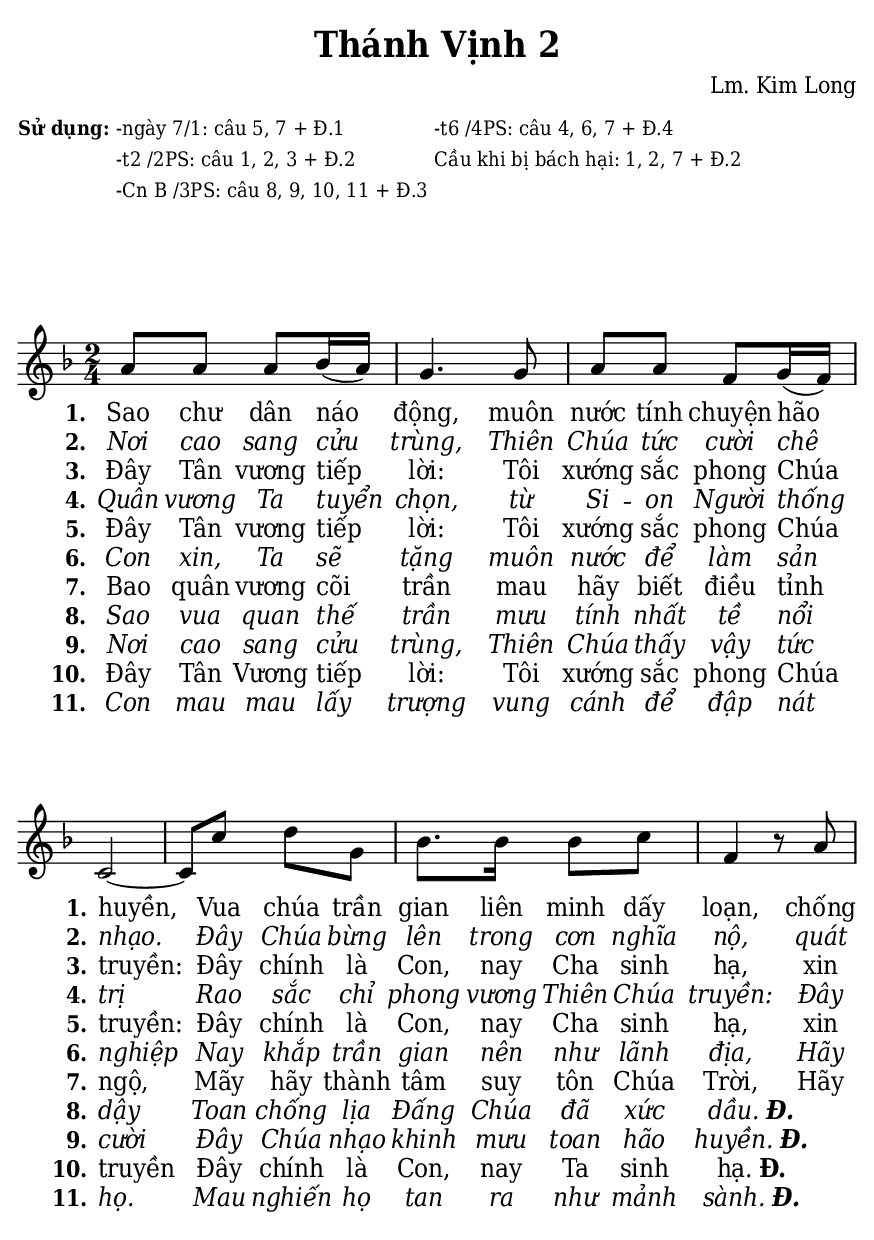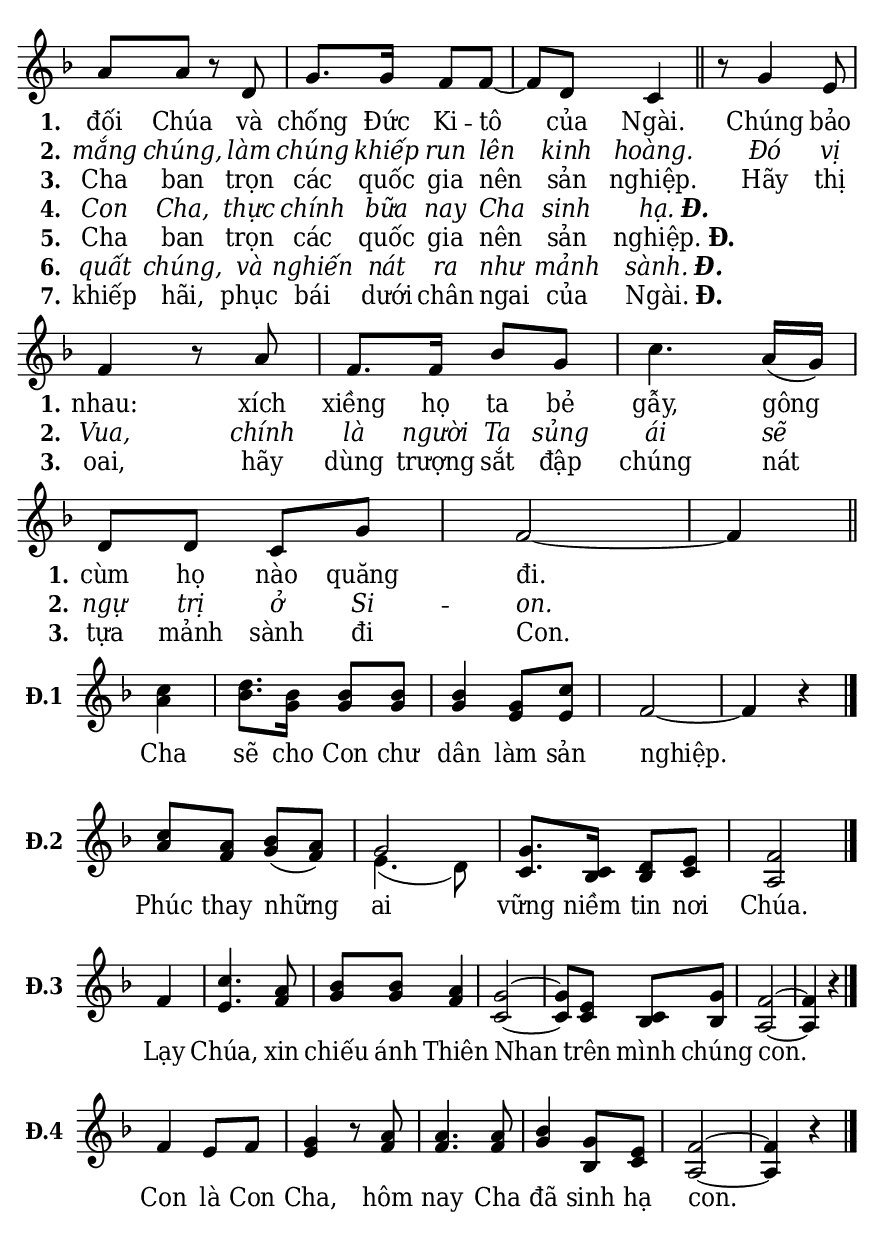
% Cài đặt chung
\version "2.22.1"
\include "english.ly"

\header {
  title = "Thánh Vịnh 2"
  composer = "Lm. Kim Long"
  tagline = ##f
}

% mã nguồn cho những chức năng chưa hỗ trợ trong phiên bản lilypond hiện tại
% cung cấp bởi cộng đồng lilypond khi gửi email đến lilypond-user@gnu.org
% in số phiên khúc trên mỗi dòng
#(define (add-grob-definition grob-name grob-entry)
     (set! all-grob-descriptions
           (cons ((@@ (lily) completize-grob-entry)
                  (cons grob-name grob-entry))
                 all-grob-descriptions)))

#(add-grob-definition
    'StanzaNumberSpanner
    `((direction . ,LEFT)
      (font-series . bold)
      (padding . 1.0)
      (side-axis . ,X)
      (stencil . ,ly:text-interface::print)
      (X-offset . ,ly:side-position-interface::x-aligned-side)
      (Y-extent . ,grob::always-Y-extent-from-stencil)
      (meta . ((class . Spanner)
               (interfaces . (font-interface
                              side-position-interface
                              stanza-number-interface
                              text-interface))))))

\layout {
    \context {
      \Global
      \grobdescriptions #all-grob-descriptions
    }
    \context {
      \Score
      \remove Stanza_number_align_engraver
      \consists
        #(lambda (context)
           (let ((texts '())
                 (syllables '()))
             (make-engraver
              (acknowledgers
               ((stanza-number-interface engraver grob source-engraver)
                  (set! texts (cons grob texts)))
               ((lyric-syllable-interface engraver grob source-engraver)
                  (set! syllables (cons grob syllables))))
              ((stop-translation-timestep engraver)
                 (for-each
                  (lambda (text)
                    (for-each
                     (lambda (syllable)
                       (ly:pointer-group-interface::add-grob
                        text
                        'side-support-elements
                        syllable))
                     syllables))
                  texts)
                 (set! syllables '())))))
    }
    \context {
      \Lyrics
      \remove Stanza_number_engraver
      \consists
        #(lambda (context)
           (let ((text #f)
                 (last-stanza #f))
             (make-engraver
              ((process-music engraver)
                 (let ((stanza (ly:context-property context 'stanza #f)))
                   (if (and stanza (not (equal? stanza last-stanza)))
                       (let ((column (ly:context-property context
'currentCommandColumn)))
                         (set! last-stanza stanza)
                         (if text
                             (ly:spanner-set-bound! text RIGHT column))
                         (set! text (ly:engraver-make-grob engraver
'StanzaNumberSpanner '()))
                         (ly:grob-set-property! text 'text stanza)
                         (ly:spanner-set-bound! text LEFT column)))))
              ((finalize engraver)
                 (if text
                     (let ((column (ly:context-property context
'currentCommandColumn)))
                       (ly:spanner-set-bound! text RIGHT column)))))))
      \override StanzaNumberSpanner.horizon-padding = 10000
    }
}

stanzaReminderOff =
  \temporary \override StanzaNumberSpanner.after-line-breaking =
     #(lambda (grob)
        ;; Can be replaced with (not (first-broken-spanner? grob)) in 2.23.
        (if (let ((siblings (ly:spanner-broken-into (ly:grob-original grob))))
              (and (pair? siblings)
                   (not (eq? grob (car siblings)))))
            (ly:grob-suicide! grob)))

stanzaReminderOn = \undo \stanzaReminderOff
% kết thúc mã nguồn

% Nhạc
nhacPhanMot = \relative c'' {
  \key f \major
  \time 2/4
  a8 a a bf16 (a) |
  g4. g8 |
  a a f g16 (f) |
  c2 ~ |
  c8 c' d g, |
  bf8. bf16 bf8 c |
  f,4 r8 a |
  a a r d, |
  g8. g16 f8 f ~ |
  f d c4 \bar "||"
  r8 g'4 e8 | \break
  f4 r8 a |
  f8. f16 bf8 g |
  c4. a16 (g) |
  d8 d c g' |
  f2 ~ |
  f4 \bar "||"
}

nhacPhanHai = \relative c'' {
  \key f \major
  \time 2/4
  \partial 4
  <<
    {
      c4 |
      d8. bf16 bf8 bf |
      bf4 g8 c |
    }
    {
      a4 |
      bf8. g16 g8 g |
      g4 e8 e |
    }
  >>
  f2 ~ |
  f4 r \bar "|."
}

nhacPhanBa = \relative c'' {
  \key f \major
  \time 2/4
  <<
    {
      c8 a bf (a)
    }
    {
      a8 f g (f)
    }
  >>
  <<
    {
      \voiceOne
      g2
    }
    \new Voice = "splitpart" {
      \voiceTwo
      e4. (d8)
    }
  >>
  \oneVoice
  <<
    {
      g8. c,16 d8 e |
      f2 \bar "|."
    }
    {
      c8. bf16 bf8 c |
      a2
    }
  >>
}

nhacPhanBon = \relative c' {
  \key f \major
  \time 2/4
  \partial 4 f4 |
  <<
    {
      c'4. a8 |
      bf bf a4 |
      g2 ~ |
      g8 e c g' |
      f2 ~ |
      f4 r \bar "|."
    }
    {
      e4. f8 |
      g g f4 |
      c2 ~ |
      c8 c bf bf |
      a2 ~ |
      a4 r
    }
  >>
}

nhacPhanNam = \relative c' {
  \key f \major
  \time 2/4
  f4 e8 f |
  <<
    {
      g4 r8 a |
      a4. a8 |
      bf4 g8 e |
      f2 ~ |
      f4 r \bar "|."
    }
    {
      e4 r8 f |
      f4. f8 |
      g4 bf,8 c |
      a2 ~ |
      a4 r
    }
  >>
}

% Lời
loiPhanMot = \lyricmode {
  <<
    {
      \set stanza = "1."
      Sao chư dân náo động, muôn nước tính chuyện hão huyền,
      Vua chúa trần gian liên minh dấy loạn,
      chống đối Chúa và chống Đức Ki -- tô của Ngài.
      Chúng bảo nhau:
      xích xiềng họ ta bẻ gẫy,
      gông cùm họ nào quăng đi.
	    \tweak extra-offset #'(2 . 0)
      \markup { "đạt." \bold "Đ." }
    }
    \new Lyrics {
	    \set associatedVoice = "beSop"
	    \set stanza = "2."
      \override Lyrics.LyricText.font-shape = #'italic
	    Nơi cao sang cửu trùng, Thiên Chúa tức cười chê nhạo.
	    Đây Chúa bừng lên trong cơn nghĩa nộ,
	    quát mắng chúng, làm chúng khiếp run lên kinh hoàng.
	    Đó vị Vua, chính là người Ta sủng ái
	    sẽ ngự trị ở Si -- on.
	    \tweak extra-offset #'(2 . 0)
      \markup { "đạt." \bold "Đ." }
    }
    \new Lyrics {
	    \set associatedVoice = "beSop"
	    \set stanza = "3."
	    Đây Tân vương tiếp lời: Tôi xướng sắc phong Chúa truyền:
	    Đây chính là Con, nay Cha sinh hạ,
	    xin Cha ban trọn các quốc gia nên sản nghiệp.
	    Hãy thị oai, hãy dùng trượng sắt
	    đập chúng nát tựa mảnh sành đi Con.
	    \tweak extra-offset #'(2 . 0)
      \markup { "đạt." \bold "Đ." }
    }
    \new Lyrics {
	    \set associatedVoice = "beSop"
	    \set stanza = "4."
      \override Lyrics.LyricText.font-shape = #'italic
	    Quân vương Ta tuyển chọn, từ Si -- on Người thống trị
	    Rao sắc chỉ phong vương Thiên Chúa truyền:
	    Đây Con Cha, thực chính bữa nay Cha sinh
	    \tweak extra-offset #'(2 . 0)
      \markup { "hạ." \bold "Đ." }
    }
    \new Lyrics {
	    \set associatedVoice = "beSop"
	    \set stanza = "5."
	    Đây Tân vương tiếp lời: Tôi xướng sắc phong Chúa truyền:
	    Đây chính là Con, nay Cha sinh hạ,
	    xin Cha ban trọn các quốc gia nên sản
	    \tweak extra-offset #'(2 . 0)
      \markup { "nghiệp." \bold "Đ." }
    }
    \new Lyrics {
	    \set associatedVoice = "beSop"
	    \set stanza = "6."
      \override Lyrics.LyricText.font-shape = #'italic
	    Con xin, Ta sẽ tặng muôn nước để làm sản nghiệp
	    Nay khắp trần gian nên như lãnh địa,
	    Hãy quất chúng, và nghiến nát ra như mảnh
	    \tweak extra-offset #'(2 . 0)
      \markup { "sành." \bold "Đ." }
    }
    \new Lyrics {
	    \set associatedVoice = "beSop"
	    \set stanza = "7."
	    Bao quân vương cõi trần mau hãy biết điều tỉnh ngộ,
	    Mãy hãy thành tâm suy tôn Chúa Trời,
	    Hãy khiếp hãi, phục bái dưới chân ngai của
	    \tweak extra-offset #'(2 . 0)
      \markup { "Ngài." \bold "Đ." }
    }
    \new Lyrics {
	    \set associatedVoice = "beSop"
	    \set stanza = "8."
      \override Lyrics.LyricText.font-shape = #'italic
	    Sao vua quan thế trần mưu tính nhất tề nổi dậy
	    Toan chống lịa Đấng Chúa đã xức
	    \tweak extra-offset #'(2 . 0)
      \markup { "dầu." \bold "Đ." }
    }
    \new Lyrics {
	    \set associatedVoice = "beSop"
	    \set stanza = "9."
      \override Lyrics.LyricText.font-shape = #'italic
	    Nơi cao sang cửu trùng, Thiên Chúa thấy vậy tức cười
	    Đây Chúa nhạo khinh mưu toan hão
	    \tweak extra-offset #'(2 . 0)
      \markup { "huyền." \bold "Đ." }
    }
    \new Lyrics {
	    \set associatedVoice = "beSop"
	    \set stanza = "10."
	    Đây Tân Vương tiếp lời: Tôi xướng sắc phong Chúa truyền
	    Đây chính là Con, nay Ta sinh
	    \tweak extra-offset #'(2 . 0)
      \markup { "hạ." \bold "Đ." }
    }
    \new Lyrics {
	    \set associatedVoice = "beSop"
	    \set stanza = "11."
      \override Lyrics.LyricText.font-shape = #'italic
	    Con mau mau lấy trượng vung cánh để đập nát họ.
	    Mau nghiến họ tan ra như mảnh
	    \tweak extra-offset #'(2 . 0)
      \markup { "sành." \bold "Đ." }
    }
  >>
}

loiPhanHai = \lyricmode {
  Cha sẽ cho Con chư dân làm sản nghiệp.
}

loiPhanBa = \lyricmode {
  Phúc thay những ai vững niềm tin nơi Chúa.
}

loiPhanBon = \lyricmode {
  Lạy Chúa, xin chiếu ánh Thiên Nhan trên mình chúng con.
}

loiPhanNam = \lyricmode {
  Con là Con Cha, hôm nay Cha đã sinh hạ con.
}

% Dàn trang
\paper {
  #(set-paper-size "a5")
  top-margin = 3\mm
  bottom-margin = 3\mm
  left-margin = 3\mm
  right-margin = 3\mm
  indent = #0
  #(define fonts
	 (make-pango-font-tree "Deja Vu Serif Condensed"
	 		       "Deja Vu Serif Condensed"
			       "Deja Vu Serif Condensed"
			       (/ 20 20)))
  print-page-number = ##f
  page-count = 2
}

\markup {
  \vspace #1
  %\fill-line {
    \column {
      \left-align {
        \line { \bold \small "Sử dụng:" }
      }
    }
    \column {
      \left-align {
        \line { \small "-ngày 7/1: câu 5, 7 + Đ.1" }
        \line { \small "-t2 /2PS: câu 1, 2, 3 + Đ.2" }
        \line { \small "-Cn B /3PS: câu 8, 9, 10, 11 + Đ.3" }
      }
    }
    \column {
      \left-align {
        \line { \small "-t6 /4PS: câu 4, 6, 7 + Đ.4" }
        \line { \small "Cầu khi bị bách hại: 1, 2, 7 + Đ.2" }
      }
    }
  %}
}

\score {
  <<
    \new Staff <<
        \clef treble
        \new Voice = beSop {
          \nhacPhanMot
        }
      \new Lyrics \lyricsto beSop \loiPhanMot
    >>
  >>
  \layout {
    \override Lyrics.LyricSpace.minimum-distance = #0.5
    \override Score.BarNumber.break-visibility = ##(#f #f #f)
    \override Score.SpacingSpanner.uniform-stretching = ##t
    ragged-last = ##f
  }
}

\score {
  <<
    \new Staff \with {
      \remove "Time_signature_engraver"
      instrumentName = \markup { \bold "Đ.1" }} <<
        \clef treble
        \new Voice = beSop {
          \nhacPhanHai
        }
      \new Lyrics \lyricsto beSop \loiPhanHai
    >>
  >>
  \layout {
    indent = 10
    \override Lyrics.LyricSpace.minimum-distance = #0.8
    \override Score.BarNumber.break-visibility = ##(#f #f #f)
    \override Score.SpacingSpanner.uniform-stretching = ##t
    ragged-last = ##f
  }
}

\score {
  <<
    \new Staff \with {
      \remove "Time_signature_engraver"
      instrumentName = \markup { \bold "Đ.2" }} <<
        \clef treble
        \new Voice = beSop {
          \nhacPhanBa
        }
      \new Lyrics \lyricsto beSop \loiPhanBa
    >>
  >>
  \layout {
    indent = 10
    \override Lyrics.LyricSpace.minimum-distance = #0.8
    \override Score.BarNumber.break-visibility = ##(#f #f #f)
    \override Score.SpacingSpanner.uniform-stretching = ##t
    ragged-last = ##f
  }
}

\score {
  <<
    \new Staff \with {
      \remove "Time_signature_engraver"
      instrumentName = \markup { \bold "Đ.3" }} <<
        \clef treble
        \new Voice = beSop {
          \nhacPhanBon
        }
      \new Lyrics \lyricsto beSop \loiPhanBon
    >>
  >>
  \layout {
    indent = 10
    \override Lyrics.LyricSpace.minimum-distance = #0.5
    \override Score.BarNumber.break-visibility = ##(#f #f #f)
    \override Score.SpacingSpanner.uniform-stretching = ##t
    ragged-last = ##f
  }
}

\score {
  <<
    \new Staff \with {
      \remove "Time_signature_engraver"
      instrumentName = \markup { \bold "Đ.4" }} <<
        \clef treble
        \new Voice = beSop {
          \nhacPhanNam
        }
      \new Lyrics \lyricsto beSop \loiPhanNam
    >>
  >>
  \layout {
    indent = 10
    \override Lyrics.LyricSpace.minimum-distance = #0.8
    \override Score.BarNumber.break-visibility = ##(#f #f #f)
    \override Score.SpacingSpanner.uniform-stretching = ##t
    ragged-last = ##f
  }
}
